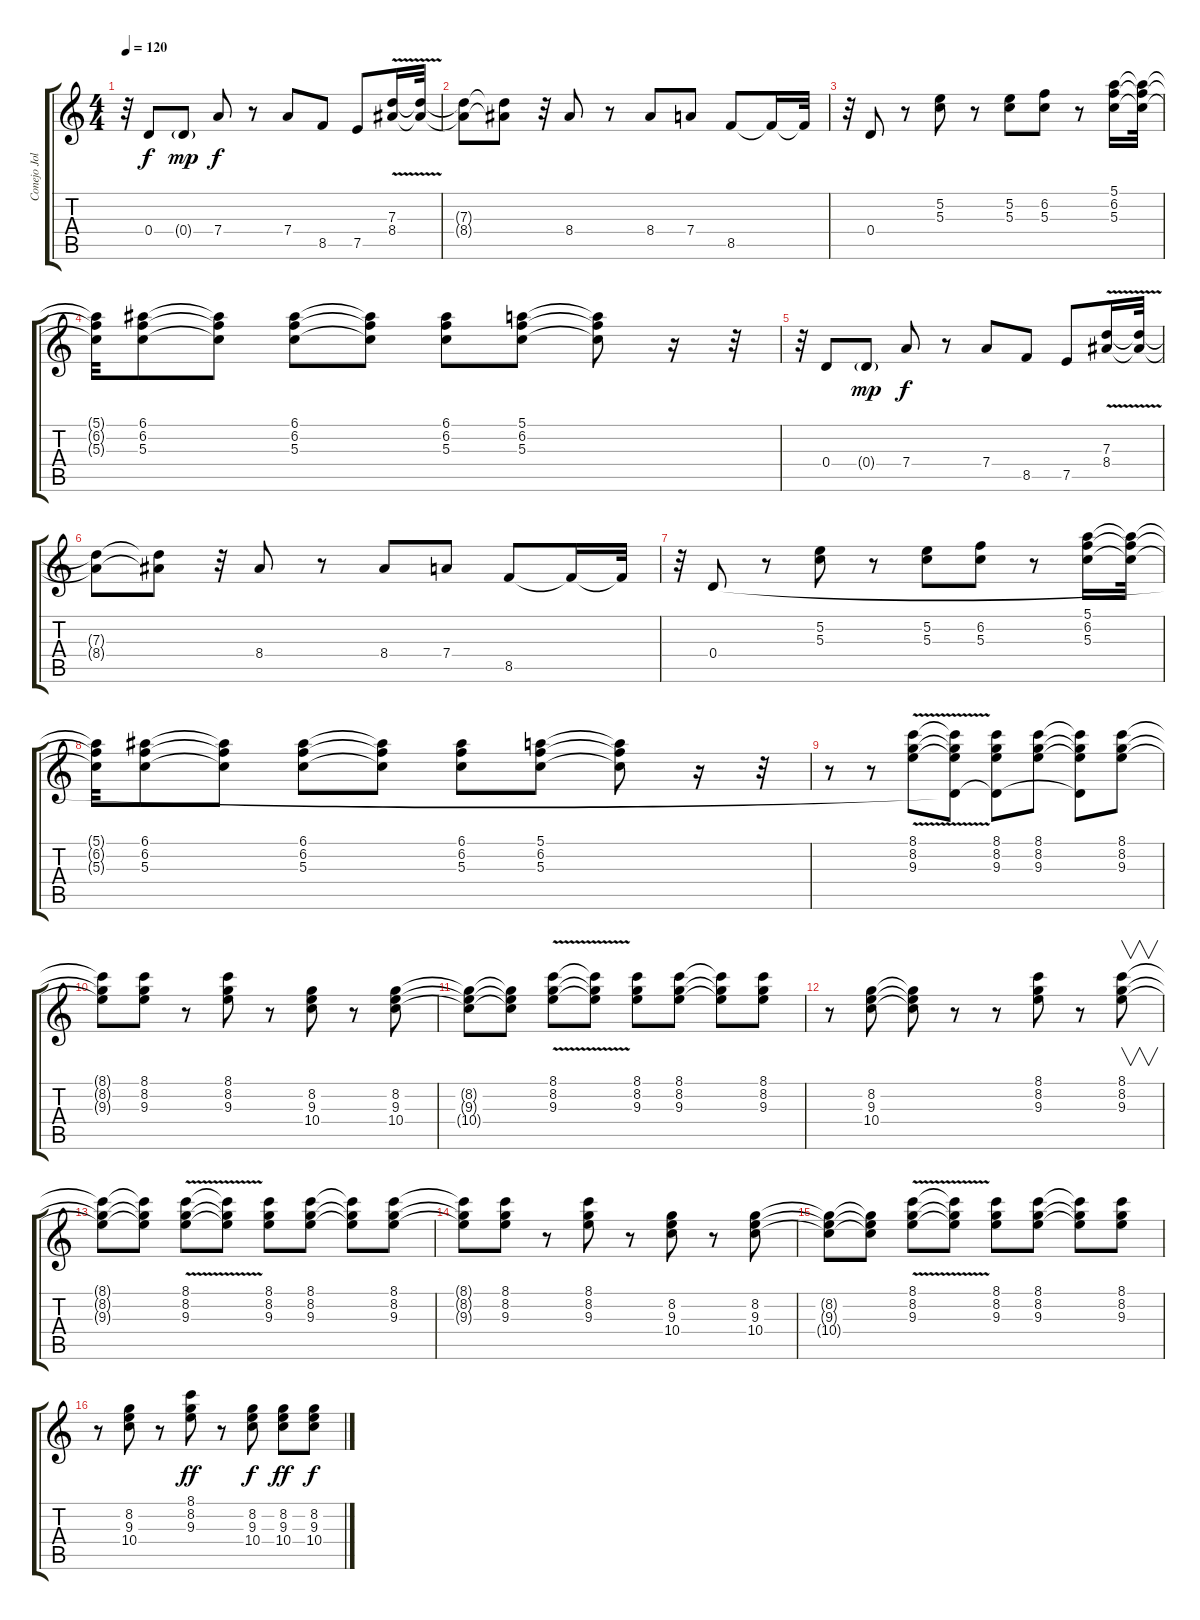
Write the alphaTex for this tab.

\track ("Conejo Jolivet" "Conejo Jol") {instrument electricguitarclean}
\staff {score tabs}
\tuning (E4 B3 G3 D3 A2 E2) {hide}
\ts (4 4)
\tempo 120
\clef g2
\ks c
r.32{dy f} 0.4.8 0.4{g}.8{dy mp} 7.4.8{dy f} r.8 7.4.8 8.5.8 7.5.8 (7.3{v} 8.4{v}).16 (7.3{t} 8.4{t}).32 |
(7.3{t} 8.4{t}).8 (7.3{t} 8.4{t}).8 r.32 8.4.8 r.8 8.4.8 7.4.8 8.5.8 8.5{t}.16 8.5{t}.32 |
r.32 0.4.8 r.8 (5.2 5.3).8 r.8 (5.2 5.3).8 (6.2 5.3).8 r.8 (5.1 6.2 5.3).16 (5.1{t} 6.2{t} 5.3{t}).32 |
(5.1{t} 6.2{t} 5.3{t}).32 (6.1 6.2 5.3).8 (6.1{t} 6.2{t} 5.3{t}).8 (6.1 6.2 5.3).8 (6.1{t} 6.2{t} 5.3{t}).8 (6.1 6.2 5.3).8 (5.1 6.2 5.3).8 (5.1{t} 6.2{t} 5.3{t}).8 r.16 r.32 |
r.32 0.4.8 0.4{g}.8{dy mp} 7.4.8{dy f} r.8 7.4.8 8.5.8 7.5.8 (7.3{v} 8.4{v}).16 (7.3{t} 8.4{t}).32 |
(7.3{t} 8.4{t}).8 (7.3{t} 8.4{t}).8 r.32 8.4.8 r.8 8.4.8 7.4.8 8.5.8 8.5{t}.16 8.5{t}.32 |
r.32 0.4.8 r.8 (5.2 5.3).8 r.8 (5.2 5.3).8 (6.2 5.3).8 r.8 (5.1 6.2 5.3).16 (5.1{t} 6.2{t} 5.3{t}).32 |
(5.1{t} 6.2{t} 5.3{t}).32 (6.1 6.2 5.3).8 (6.1{t} 6.2{t} 5.3{t}).8 (6.1 6.2 5.3).8 (6.1{t} 6.2{t} 5.3{t}).8 (6.1 6.2 5.3).8 (5.1 6.2 5.3).8 (5.1{t} 6.2{t} 5.3{t}).8 r.16 r.32 |
r.8{volume 6 instrument overdrivenguitar} r.8 (8.1{v} 8.2{v} 9.3{v}).8 (8.1{t} 8.2{t} 9.3{t} 0.4{t}).8 (8.1 8.2 9.3 0.4{t}).8 (8.1 8.2 9.3).8 (8.1{t} 8.2{t} 9.3{t} 0.4{t}).8 (8.1 8.2 9.3).8 |
(8.1{t} 8.2{t} 9.3{t}).8 (8.1 8.2 9.3).8 r.8 (8.1 8.2 9.3).8 r.8 (8.2 9.3 10.4).8 r.8 (8.2 9.3 10.4).8 |
(8.2{t} 9.3{t} 10.4{t}).8 (8.2{t} 9.3{t} 10.4{t}).8 (8.1{v} 8.2{v} 9.3{v}).8 (8.1{t} 8.2{t} 9.3{t}).8 (8.1 8.2 9.3).8 (8.1 8.2 9.3).8 (8.1{t} 8.2{t} 9.3{t}).8 (8.1 8.2 9.3).8 |
r.8 (8.2 9.3 10.4).8 (8.2{t} 9.3{t} 10.4{t}).8 r.8 r.8 (8.1 8.2 9.3).8 r.8 (8.1 8.2 9.3).8{v} |
(8.1{t} 8.2{t} 9.3{t}).8 (8.1{t} 8.2{t} 9.3{t}).8 (8.1{v} 8.2{v} 9.3{v}).8 (8.1{t} 8.2{t} 9.3{t}).8 (8.1 8.2 9.3).8 (8.1 8.2 9.3).8 (8.1{t} 8.2{t} 9.3{t}).8 (8.1 8.2 9.3).8 |
(8.1{t} 8.2{t} 9.3{t}).8 (8.1 8.2 9.3).8 r.8 (8.1 8.2 9.3).8 r.8 (8.2 9.3 10.4).8 r.8 (8.2 9.3 10.4).8 |
(8.2{t} 9.3{t} 10.4{t}).8 (8.2{t} 9.3{t} 10.4{t}).8 (8.1{v} 8.2{v} 9.3{v}).8 (8.1{t} 8.2{t} 9.3{t}).8 (8.1 8.2 9.3).8 (8.1 8.2 9.3).8 (8.1{t} 8.2{t} 9.3{t}).8 (8.1 8.2 9.3).8 |
r.8 (8.2 9.3 10.4).8 r.8 (8.1 8.2 9.3).8{dy ff} r.8 (8.2 9.3 10.4).8{dy f} (8.2 9.3 10.4).8{dy ff} (8.2 9.3 10.4).8{dy f}
